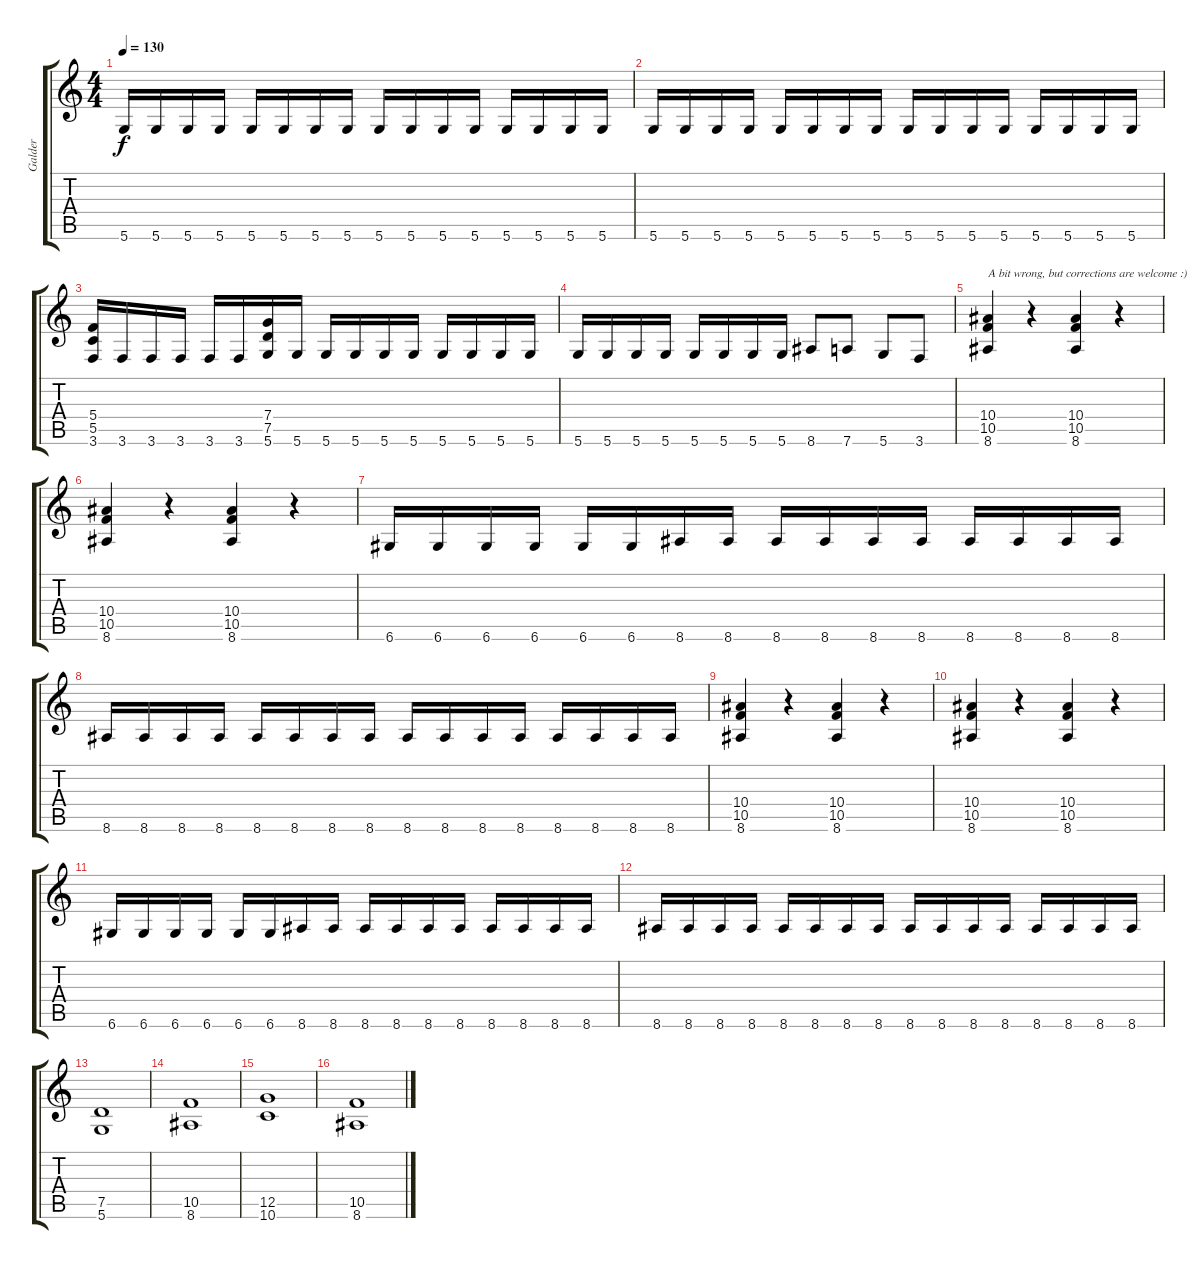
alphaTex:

\track ("Galder" "Galder") {instrument distortionguitar}
\staff {score tabs}
\tuning (D4 A3 F3 C3 G2 D2) {hide}
\ts (4 4)
\tempo 130
\clef g2
\ks c
5.6.16{dy f} 5.6.16 5.6.16 5.6.16 5.6.16 5.6.16 5.6.16 5.6.16 5.6.16 5.6.16 5.6.16 5.6.16 5.6.16 5.6.16 5.6.16 5.6.16 |
5.6.16 5.6.16 5.6.16 5.6.16 5.6.16 5.6.16 5.6.16 5.6.16 5.6.16 5.6.16 5.6.16 5.6.16 5.6.16 5.6.16 5.6.16 5.6.16 |
(5.4 5.5 3.6).16 3.6.16 3.6.16 3.6.16 3.6.16 3.6.16 (7.4 7.5 5.6).16 5.6.16 5.6.16 5.6.16 5.6.16 5.6.16 5.6.16 5.6.16 5.6.16 5.6.16 |
5.6.16 5.6.16 5.6.16 5.6.16 5.6.16 5.6.16 5.6.16 5.6.16 8.6.8 7.6.8 5.6.8 3.6.8 |
(10.4 10.5 8.6).4{txt "A bit wrong, but corrections are welcome :)"} r.4 (10.4 10.5 8.6).4 r.4 |
(10.4 10.5 8.6).4 r.4 (10.4 10.5 8.6).4 r.4 |
6.6.16 6.6.16 6.6.16 6.6.16 6.6.16 6.6.16 8.6.16 8.6.16 8.6.16 8.6.16 8.6.16 8.6.16 8.6.16 8.6.16 8.6.16 8.6.16 |
8.6.16 8.6.16 8.6.16 8.6.16 8.6.16 8.6.16 8.6.16 8.6.16 8.6.16 8.6.16 8.6.16 8.6.16 8.6.16 8.6.16 8.6.16 8.6.16 |
(10.4 10.5 8.6).4 r.4 (10.4 10.5 8.6).4 r.4 |
(10.4 10.5 8.6).4 r.4 (10.4 10.5 8.6).4 r.4 |
6.6.16 6.6.16 6.6.16 6.6.16 6.6.16 6.6.16 8.6.16 8.6.16 8.6.16 8.6.16 8.6.16 8.6.16 8.6.16 8.6.16 8.6.16 8.6.16 |
8.6.16 8.6.16 8.6.16 8.6.16 8.6.16 8.6.16 8.6.16 8.6.16 8.6.16 8.6.16 8.6.16 8.6.16 8.6.16 8.6.16 8.6.16 8.6.16 |
(7.5 5.6).1 |
(10.5 8.6).1 |
(12.5 10.6).1 |
(10.5 8.6).1
